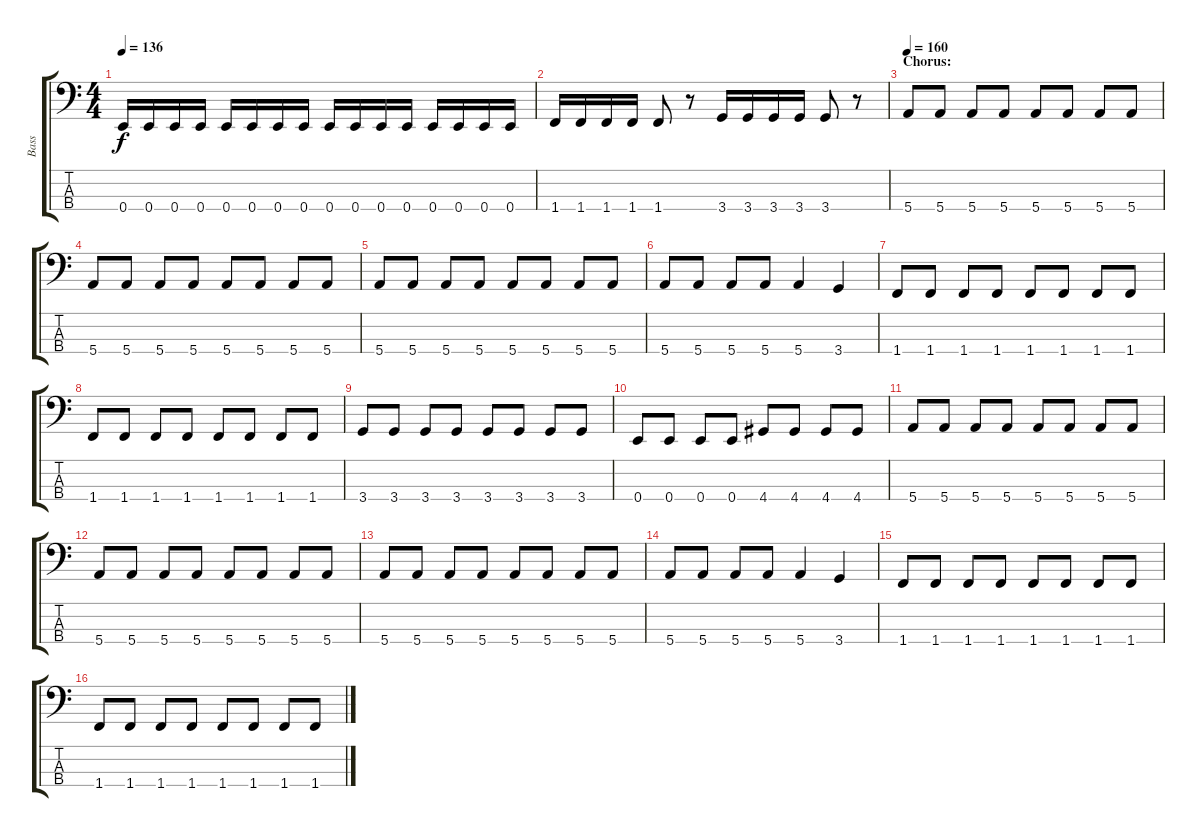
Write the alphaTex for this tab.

\track ("Bass" "Bass") {instrument electricbasspick}
\staff {score tabs}
\tuning (G2 D2 A1 E1) {hide}
\ts (4 4)
\tempo 136
\clef f4
\ks c
0.4{t}.16{dy f} 0.4.16 0.4.16 0.4.16 0.4.16 0.4.16 0.4.16 0.4.16 0.4.16 0.4.16 0.4.16 0.4.16 0.4.16 0.4.16 0.4.16 0.4.16 |
1.4.16 1.4.16 1.4.16 1.4.16 1.4.8 r.8 3.4.16 3.4.16 3.4.16 3.4.16 3.4.8 r.8 |
\section ("" "Chorus:")
\tempo 160
5.4.8 5.4.8 5.4.8 5.4.8 5.4.8 5.4.8 5.4.8 5.4.8 |
5.4.8 5.4.8 5.4.8 5.4.8 5.4.8 5.4.8 5.4.8 5.4.8 |
5.4.8 5.4.8 5.4.8 5.4.8 5.4.8 5.4.8 5.4.8 5.4.8 |
5.4.8 5.4.8 5.4.8 5.4.8 5.4.4 3.4.4 |
1.4.8 1.4.8 1.4.8 1.4.8 1.4.8 1.4.8 1.4.8 1.4.8 |
1.4.8 1.4.8 1.4.8 1.4.8 1.4.8 1.4.8 1.4.8 1.4.8 |
3.4.8 3.4.8 3.4.8 3.4.8 3.4.8 3.4.8 3.4.8 3.4.8 |
0.4.8 0.4.8 0.4.8 0.4.8 4.4.8 4.4.8 4.4.8 4.4.8 |
5.4.8 5.4.8 5.4.8 5.4.8 5.4.8 5.4.8 5.4.8 5.4.8 |
5.4.8 5.4.8 5.4.8 5.4.8 5.4.8 5.4.8 5.4.8 5.4.8 |
5.4.8 5.4.8 5.4.8 5.4.8 5.4.8 5.4.8 5.4.8 5.4.8 |
5.4.8 5.4.8 5.4.8 5.4.8 5.4.4 3.4.4 |
1.4.8 1.4.8 1.4.8 1.4.8 1.4.8 1.4.8 1.4.8 1.4.8 |
1.4.8 1.4.8 1.4.8 1.4.8 1.4.8 1.4.8 1.4.8 1.4.8
